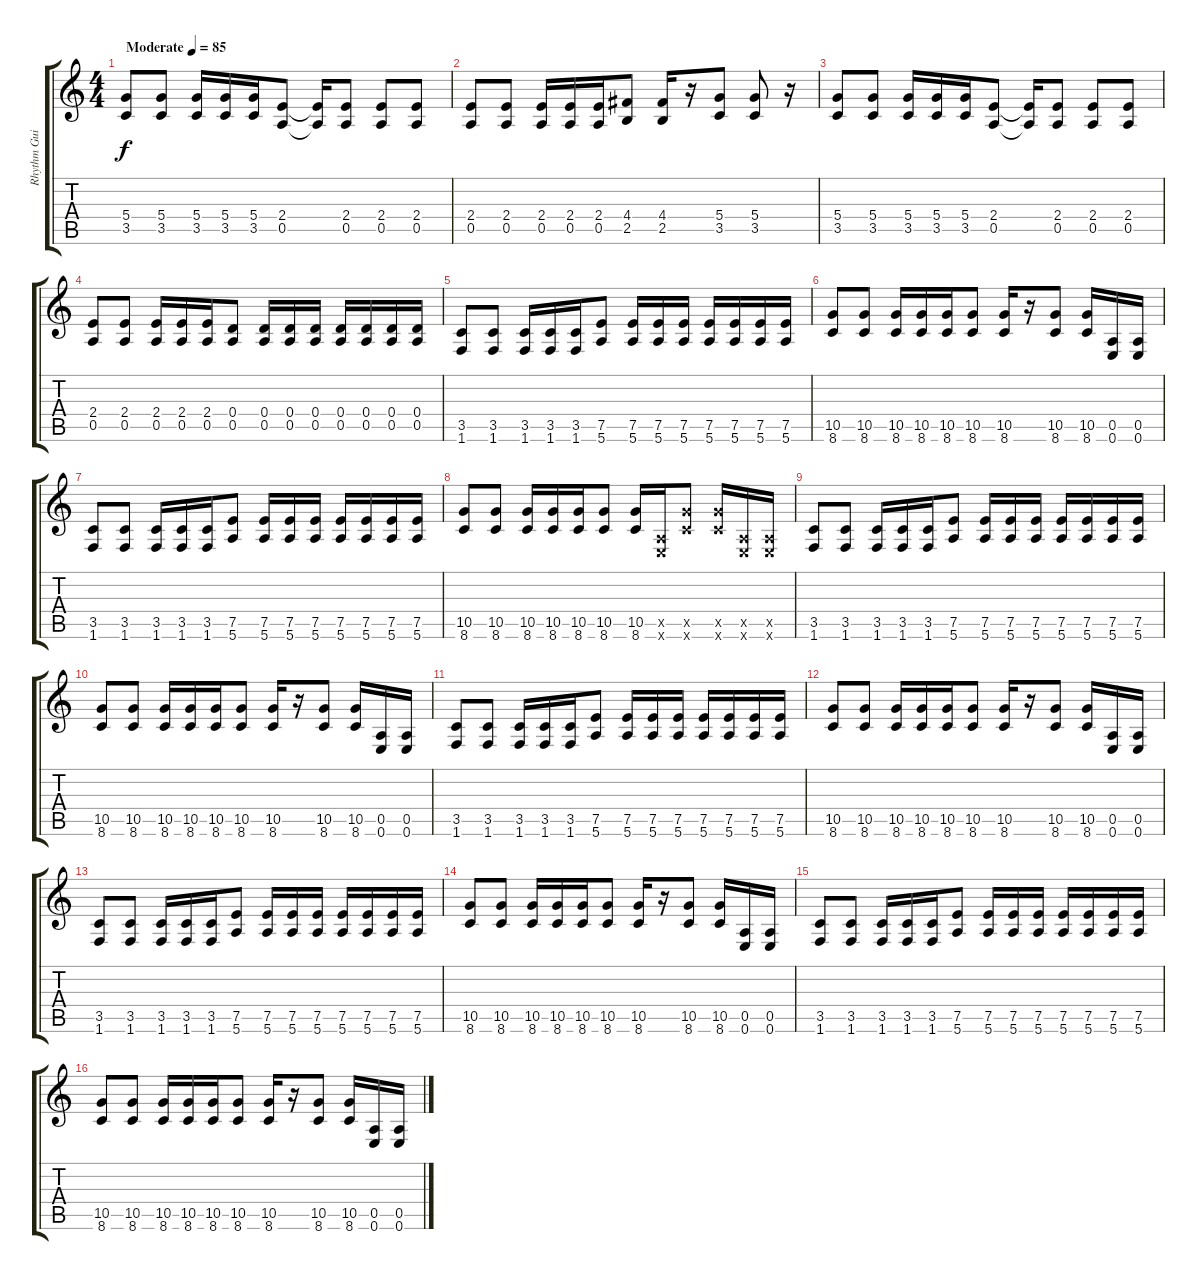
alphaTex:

\track ("Rhythm Guitar" "Rhythm Gui") {instrument distortionguitar}
\staff {score tabs}
\tuning (E4 B3 G3 D3 A2 E2) {hide}
\ts (4 4)
\tempo (85 "Moderate")
\clef g2
\ks c
(5.4 3.5).8{dy f instrument distortionguitar} (5.4 3.5).8 (5.4 3.5).16 (5.4 3.5).16 (5.4 3.5).16 (2.4 0.5).8 (2.4{t} 0.5{t}).16 (2.4 0.5).8 (2.4 0.5).8 (2.4 0.5).8 |
(2.4 0.5).8 (2.4 0.5).8 (2.4 0.5).16 (2.4 0.5).16 (2.4 0.5).16 (4.4 2.5).8 (4.4 2.5).16 r.16 (5.4 3.5).8 (5.4 3.5).8 r.16 |
(5.4 3.5).8 (5.4 3.5).8 (5.4 3.5).16 (5.4 3.5).16 (5.4 3.5).16 (2.4 0.5).8 (2.4{t} 0.5{t}).16 (2.4 0.5).8 (2.4 0.5).8 (2.4 0.5).8 |
(2.4 0.5).8 (2.4 0.5).8 (2.4 0.5).16 (2.4 0.5).16 (2.4 0.5).16 (0.4 0.5).8 (0.4 0.5).16 (0.4 0.5).16 (0.4 0.5).16 (0.4 0.5).16 (0.4 0.5).16 (0.4 0.5).16 (0.4 0.5).16 |
(3.5 1.6).8 (3.5 1.6).8 (3.5 1.6).16 (3.5 1.6).16 (3.5 1.6).16 (7.5 5.6).8 (7.5 5.6).16 (7.5 5.6).16 (7.5 5.6).16 (7.5 5.6).16 (7.5 5.6).16 (7.5 5.6).16 (7.5 5.6).16 |
(10.5 8.6).8 (10.5 8.6).8 (10.5 8.6).16 (10.5 8.6).16 (10.5 8.6).16 (10.5 8.6).8 (10.5 8.6).16 r.16 (10.5 8.6).8 (10.5 8.6).16 (0.5 0.6).16 (0.5 0.6).16 |
(3.5 1.6).8 (3.5 1.6).8 (3.5 1.6).16 (3.5 1.6).16 (3.5 1.6).16 (7.5 5.6).8 (7.5 5.6).16 (7.5 5.6).16 (7.5 5.6).16 (7.5 5.6).16 (7.5 5.6).16 (7.5 5.6).16 (7.5 5.6).16 |
(10.5 8.6).8 (10.5 8.6).8 (10.5 8.6).16 (10.5 8.6).16 (10.5 8.6).16 (10.5 8.6).8 (10.5 8.6).16 (0.5{x} 0.6{x}).16 (10.5{x} 8.6{x}).8 (10.5{x} 8.6{x}).16 (0.5{x} 0.6{x}).16 (0.5{x} 0.6{x}).16 |
(3.5 1.6).8 (3.5 1.6).8 (3.5 1.6).16 (3.5 1.6).16 (3.5 1.6).16 (7.5 5.6).8 (7.5 5.6).16 (7.5 5.6).16 (7.5 5.6).16 (7.5 5.6).16 (7.5 5.6).16 (7.5 5.6).16 (7.5 5.6).16 |
(10.5 8.6).8 (10.5 8.6).8 (10.5 8.6).16 (10.5 8.6).16 (10.5 8.6).16 (10.5 8.6).8 (10.5 8.6).16 r.16 (10.5 8.6).8 (10.5 8.6).16 (0.5 0.6).16 (0.5 0.6).16 |
(3.5 1.6).8 (3.5 1.6).8 (3.5 1.6).16 (3.5 1.6).16 (3.5 1.6).16 (7.5 5.6).8 (7.5 5.6).16 (7.5 5.6).16 (7.5 5.6).16 (7.5 5.6).16 (7.5 5.6).16 (7.5 5.6).16 (7.5 5.6).16 |
(10.5 8.6).8 (10.5 8.6).8 (10.5 8.6).16 (10.5 8.6).16 (10.5 8.6).16 (10.5 8.6).8 (10.5 8.6).16 r.16 (10.5 8.6).8 (10.5 8.6).16 (0.5 0.6).16 (0.5 0.6).16 |
(3.5 1.6).8 (3.5 1.6).8 (3.5 1.6).16 (3.5 1.6).16 (3.5 1.6).16 (7.5 5.6).8 (7.5 5.6).16 (7.5 5.6).16 (7.5 5.6).16 (7.5 5.6).16 (7.5 5.6).16 (7.5 5.6).16 (7.5 5.6).16 |
(10.5 8.6).8 (10.5 8.6).8 (10.5 8.6).16 (10.5 8.6).16 (10.5 8.6).16 (10.5 8.6).8 (10.5 8.6).16 r.16 (10.5 8.6).8 (10.5 8.6).16 (0.5 0.6).16 (0.5 0.6).16 |
(3.5 1.6).8 (3.5 1.6).8 (3.5 1.6).16 (3.5 1.6).16 (3.5 1.6).16 (7.5 5.6).8 (7.5 5.6).16 (7.5 5.6).16 (7.5 5.6).16 (7.5 5.6).16 (7.5 5.6).16 (7.5 5.6).16 (7.5 5.6).16 |
(10.5 8.6).8 (10.5 8.6).8 (10.5 8.6).16 (10.5 8.6).16 (10.5 8.6).16 (10.5 8.6).8 (10.5 8.6).16 r.16 (10.5 8.6).8 (10.5 8.6).16 (0.5 0.6).16 (0.5 0.6).16
